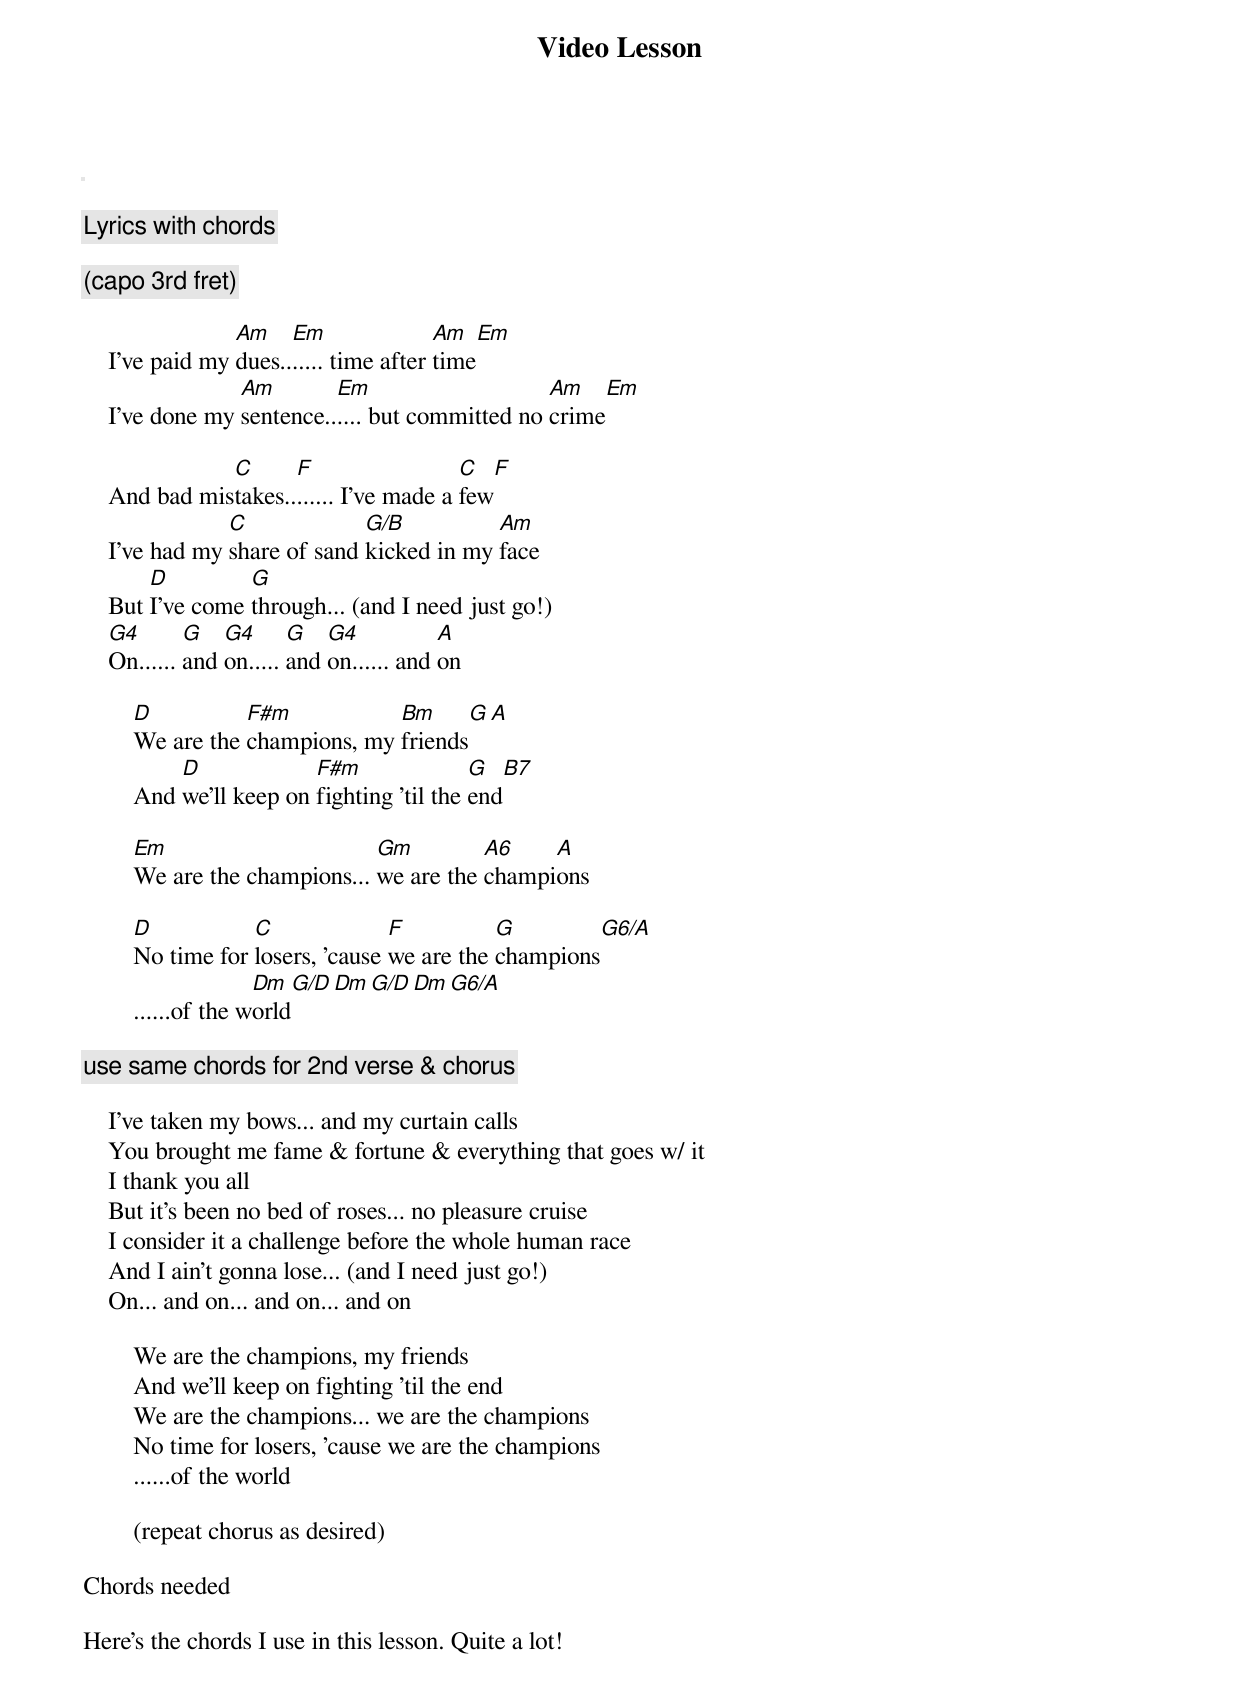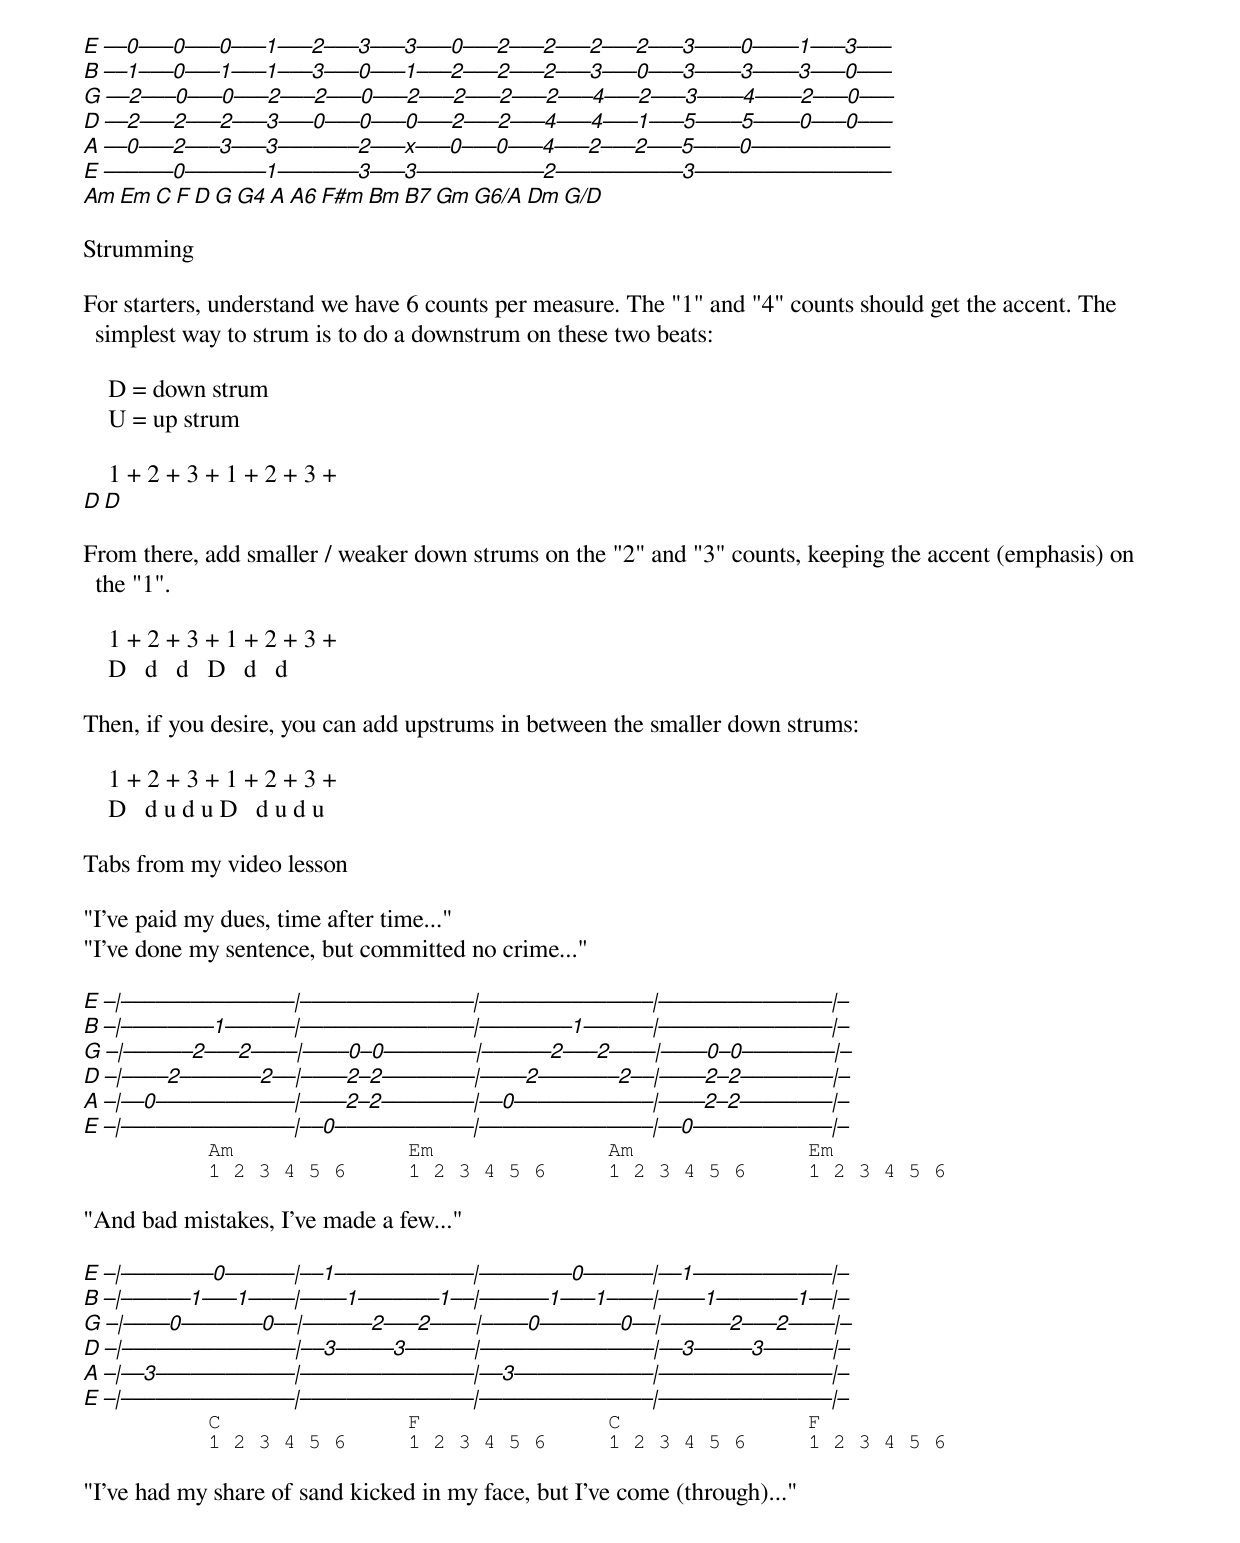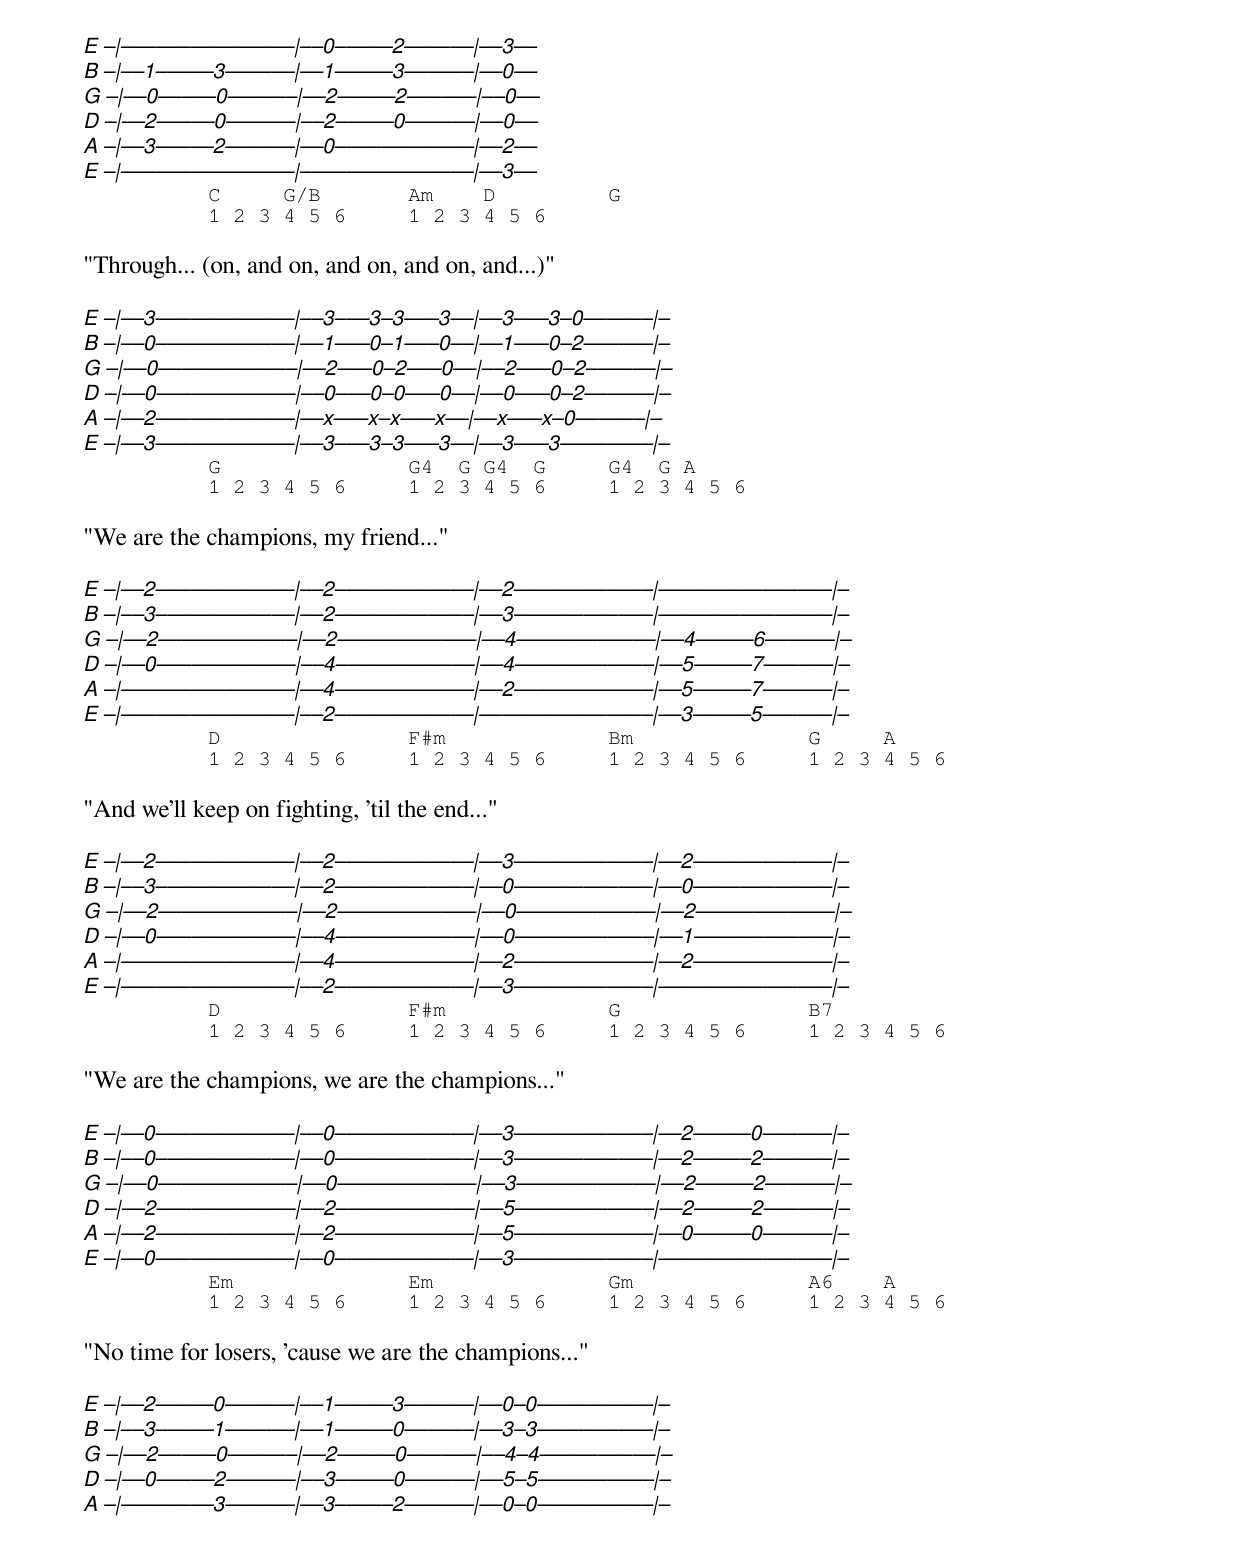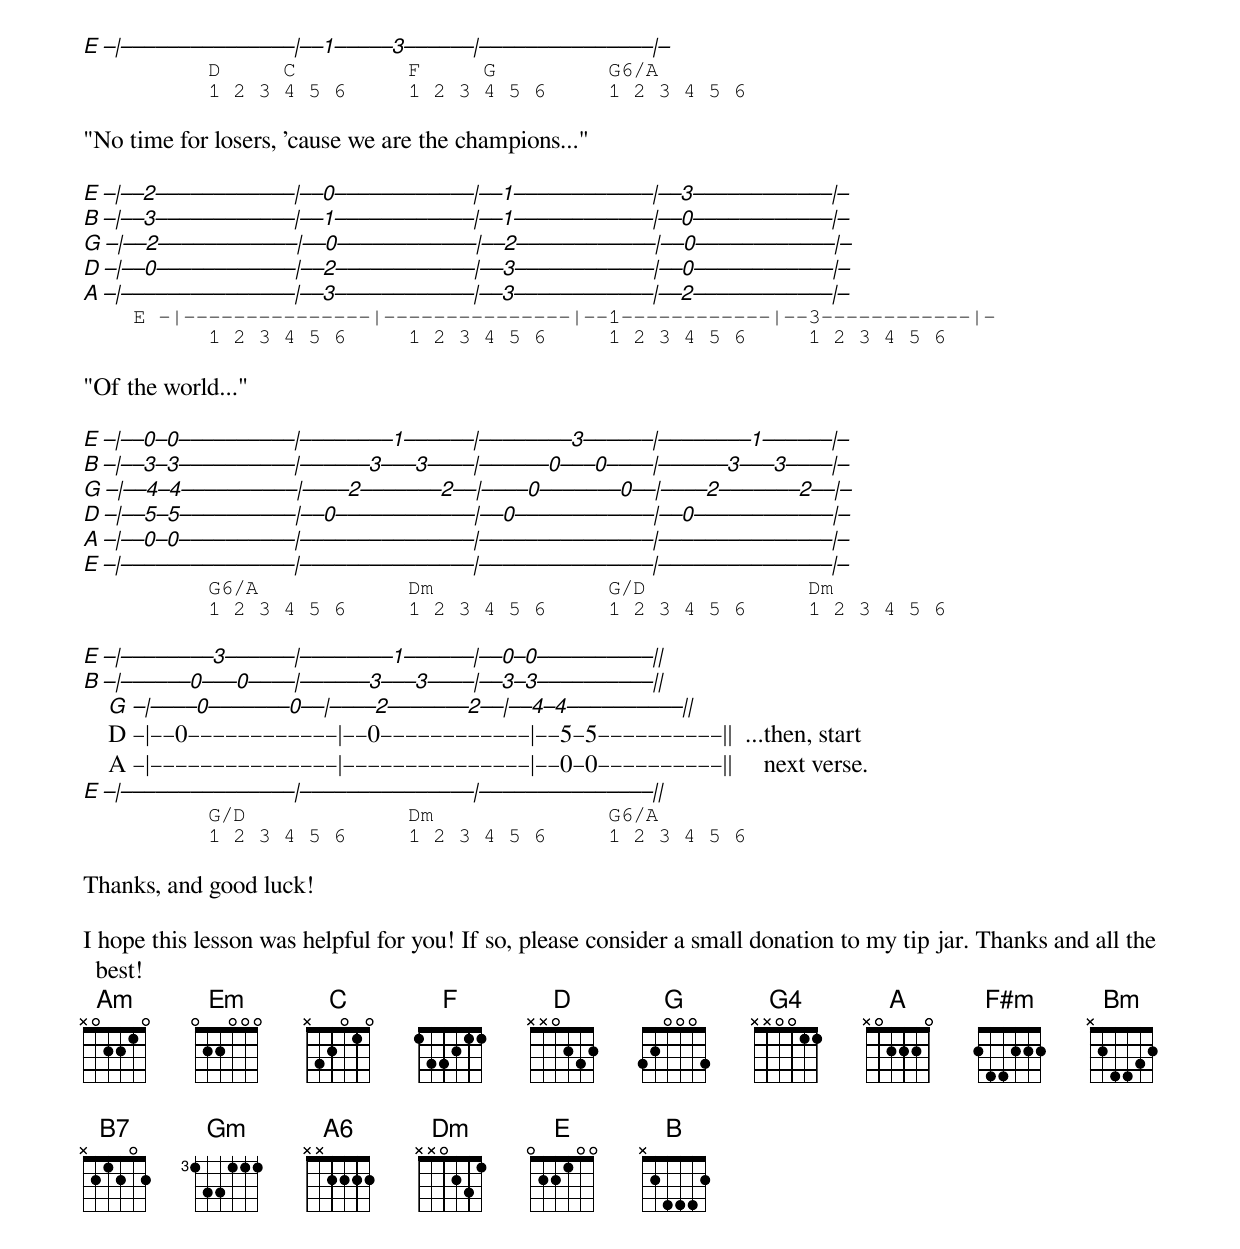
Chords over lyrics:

Video Lesson

<iframe width="560" height="315" src="https://www.youtube.com/embed/xqoY-V_O5P0?showinfo=0" frameborder="0" allowfullscreen></iframe>

Lyrics with chords

    (capo 3rd fret)

                 Am    Em               Am    Em
    I've paid my dues....... time after time
                 Am        Em                    Am     Em
    I've done my sentence...... but committed no crime

               C      F                  C     F
    And bad mistakes........ I've made a few
                C             G/B          Am
    I've had my share of sand kicked in my face
        D         G
    But I've come through... (and I need just go!)
    G4       G   G4      G   G4           A
    On...... and on..... and on...... and on

        D          F#m           Bm       G  A
        We are the champions, my friends
            D             F#m               G    B7
        And we'll keep on fighting 'til the end

        Em                      Gm         A6    A
        We are the champions... we are the champions

        D           C              F          G         G6/A
        No time for losers, 'cause we are the champions
                      Dm  G/D  Dm  G/D  Dm  G6/A
        ......of the world

    [ use same chords for 2nd verse & chorus ]

    I've taken my bows... and my curtain calls
    You brought me fame & fortune & everything that goes w/ it
    I thank you all
    But it's been no bed of roses... no pleasure cruise
    I consider it a challenge before the whole human race
    And I ain't gonna lose... (and I need just go!)
    On... and on... and on... and on

        We are the champions, my friends
        And we'll keep on fighting 'til the end
        We are the champions... we are the champions
        No time for losers, 'cause we are the champions
        ......of the world

        (repeat chorus as desired)

Chords needed

Here's the chords I use in this lesson. Quite a lot!

    E ––0–––0–––0–––1–––2–––3–––3–––0–––2–––2–––2–––2–––3––––0––––1–––3–––
    B ––1–––0–––1–––1–––3–––0–––1–––2–––2–––2–––3–––0–––3––––3––––3–––0–––
    G ––2–––0–––0–––2–––2–––0–––2–––2–––2–––2–––4–––2–––3––––4––––2–––0–––
    D ––2–––2–––2–––3–––0–––0–––0–––2–––2–––4–––4–––1–––5––––5––––0–––0–––
    A ––0–––2–––3–––3–––––––2–––x–––0–––0–––4–––2–––2–––5––––0––––––––––––
    E ––––––0–––––––1–––––––3–––3–––––––––––2–––––––––––3–––––––––––––––––
        Am  Em  C   F   D   G   G4  A  A6  F#m  Bm  B7  Gm  G6/A  Dm  G/D

Strumming

For starters, understand we have 6 counts per measure. The "1" and "4" counts should get the accent. The simplest way to strum is to do a downstrum on these two beats:

    D = down strum
    U = up strum

    1 + 2 + 3 + 1 + 2 + 3 +
    D           D

From there, add smaller / weaker down strums on the "2" and "3" counts, keeping the accent (emphasis) on the "1".

    1 + 2 + 3 + 1 + 2 + 3 +
    D   d   d   D   d   d

Then, if you desire, you can add upstrums in between the smaller down strums:

    1 + 2 + 3 + 1 + 2 + 3 +
    D   d u d u D   d u d u

Tabs from my video lesson

"I've paid my dues, time after time..."
"I've done my sentence, but committed no crime..."

    E –|–––––––––––––––|–––––––––––––––|–––––––––––––––|–––––––––––––––|–
    B –|––––––––1––––––|–––––––––––––––|––––––––1––––––|–––––––––––––––|–
    G –|––––––2–––2––––|––––0–0––––––––|––––––2–––2––––|––––0–0––––––––|–
    D –|––––2–––––––2––|––––2–2––––––––|––––2–––––––2––|––––2–2––––––––|–
    A –|––0––––––––––––|––––2–2––––––––|––0––––––––––––|––––2–2––––––––|–
    E –|–––––––––––––––|––0––––––––––––|–––––––––––––––|––0––––––––––––|–
          Am              Em              Am              Em
          1 2 3 4 5 6     1 2 3 4 5 6     1 2 3 4 5 6     1 2 3 4 5 6

"And bad mistakes, I've made a few..."

    E –|––––––––0––––––|––1––––––––––––|––––––––0––––––|––1––––––––––––|–
    B –|––––––1–––1––––|––––1–––––––1––|––––––1–––1––––|––––1–––––––1––|–
    G –|––––0–––––––0––|––––––2–––2––––|––––0–––––––0––|––––––2–––2––––|–
    D –|–––––––––––––––|––3–––––3––––––|–––––––––––––––|––3–––––3––––––|–
    A –|––3––––––––––––|–––––––––––––––|––3––––––––––––|–––––––––––––––|–
    E –|–––––––––––––––|–––––––––––––––|–––––––––––––––|–––––––––––––––|–
          C               F               C               F
          1 2 3 4 5 6     1 2 3 4 5 6     1 2 3 4 5 6     1 2 3 4 5 6

"I've had my share of sand kicked in my face, but I've come (through)..."

    E –|–––––––––––––––|––0–––––2––––––|––3––
    B –|––1–––––3––––––|––1–––––3––––––|––0––
    G –|––0–––––0––––––|––2–––––2––––––|––0––
    D –|––2–––––0––––––|––2–––––0––––––|––0––
    A –|––3–––––2––––––|––0––––––––––––|––2––
    E –|–––––––––––––––|–––––––––––––––|––3––
          C     G/B       Am    D         G
          1 2 3 4 5 6     1 2 3 4 5 6

"Through... (on, and on, and on, and on, and...)"

    E –|––3––––––––––––|––3–––3–3–––3––|––3–––3–0––––––|–
    B –|––0––––––––––––|––1–––0–1–––0––|––1–––0–2––––––|–
    G –|––0––––––––––––|––2–––0–2–––0––|––2–––0–2––––––|–
    D –|––0––––––––––––|––0–––0–0–––0––|––0–––0–2––––––|–
    A –|––2––––––––––––|––x–––x–x–––x––|––x–––x–0––––––|–
    E –|––3––––––––––––|––3–––3–3–––3––|––3–––3––––––––|–
          G               G4  G G4  G     G4  G A
          1 2 3 4 5 6     1 2 3 4 5 6     1 2 3 4 5 6

"We are the champions, my friend..."

    E –|––2––––––––––––|––2––––––––––––|––2––––––––––––|–––––––––––––––|–
    B –|––3––––––––––––|––2––––––––––––|––3––––––––––––|–––––––––––––––|–
    G –|––2––––––––––––|––2––––––––––––|––4––––––––––––|––4–––––6––––––|–
    D –|––0––––––––––––|––4––––––––––––|––4––––––––––––|––5–––––7––––––|–
    A –|–––––––––––––––|––4––––––––––––|––2––––––––––––|––5–––––7––––––|–
    E –|–––––––––––––––|––2––––––––––––|–––––––––––––––|––3–––––5––––––|–
          D               F#m             Bm              G     A
          1 2 3 4 5 6     1 2 3 4 5 6     1 2 3 4 5 6     1 2 3 4 5 6

"And we'll keep on fighting, 'til the end..."

    E –|––2––––––––––––|––2––––––––––––|––3––––––––––––|––2––––––––––––|–
    B –|––3––––––––––––|––2––––––––––––|––0––––––––––––|––0––––––––––––|–
    G –|––2––––––––––––|––2––––––––––––|––0––––––––––––|––2––––––––––––|–
    D –|––0––––––––––––|––4––––––––––––|––0––––––––––––|––1––––––––––––|–
    A –|–––––––––––––––|––4––––––––––––|––2––––––––––––|––2––––––––––––|–
    E –|–––––––––––––––|––2––––––––––––|––3––––––––––––|–––––––––––––––|–
          D               F#m             G               B7
          1 2 3 4 5 6     1 2 3 4 5 6     1 2 3 4 5 6     1 2 3 4 5 6

"We are the champions, we are the champions..."

    E –|––0––––––––––––|––0––––––––––––|––3––––––––––––|––2–––––0––––––|–
    B –|––0––––––––––––|––0––––––––––––|––3––––––––––––|––2–––––2––––––|–
    G –|––0––––––––––––|––0––––––––––––|––3––––––––––––|––2–––––2––––––|–
    D –|––2––––––––––––|––2––––––––––––|––5––––––––––––|––2–––––2––––––|–
    A –|––2––––––––––––|––2––––––––––––|––5––––––––––––|––0–––––0––––––|–
    E –|––0––––––––––––|––0––––––––––––|––3––––––––––––|–––––––––––––––|–
          Em              Em              Gm              A6    A
          1 2 3 4 5 6     1 2 3 4 5 6     1 2 3 4 5 6     1 2 3 4 5 6

"No time for losers, 'cause we are the champions..."

    E –|––2–––––0––––––|––1–––––3––––––|––0–0––––––––––|–
    B –|––3–––––1––––––|––1–––––0––––––|––3–3––––––––––|–
    G –|––2–––––0––––––|––2–––––0––––––|––4–4––––––––––|–
    D –|––0–––––2––––––|––3–––––0––––––|––5–5––––––––––|–
    A –|––––––––3––––––|––3–––––2––––––|––0–0––––––––––|–
    E –|–––––––––––––––|––1–––––3––––––|–––––––––––––––|–
          D     C         F     G         G6/A
          1 2 3 4 5 6     1 2 3 4 5 6     1 2 3 4 5 6

"No time for losers, 'cause we are the champions..."

    E –|––2––––––––––––|––0––––––––––––|––1––––––––––––|––3––––––––––––|–
    B –|––3––––––––––––|––1––––––––––––|––1––––––––––––|––0––––––––––––|–
    G –|––2––––––––––––|––0––––––––––––|––2––––––––––––|––0––––––––––––|–
    D –|––0––––––––––––|––2––––––––––––|––3––––––––––––|––0––––––––––––|–
    A –|–––––––––––––––|––3––––––––––––|––3––––––––––––|––2––––––––––––|–
    E –|–––––––––––––––|–––––––––––––––|––1––––––––––––|––3––––––––––––|–
          1 2 3 4 5 6     1 2 3 4 5 6     1 2 3 4 5 6     1 2 3 4 5 6

"Of the world..."

    E –|––0–0––––––––––|––––––––1––––––|––––––––3––––––|––––––––1––––––|–
    B –|––3–3––––––––––|––––––3–––3––––|––––––0–––0––––|––––––3–––3––––|–
    G –|––4–4––––––––––|––––2–––––––2––|––––0–––––––0––|––––2–––––––2––|–
    D –|––5–5––––––––––|––0––––––––––––|––0––––––––––––|––0––––––––––––|–
    A –|––0–0––––––––––|–––––––––––––––|–––––––––––––––|–––––––––––––––|–
    E –|–––––––––––––––|–––––––––––––––|–––––––––––––––|–––––––––––––––|–
          G6/A            Dm              G/D             Dm
          1 2 3 4 5 6     1 2 3 4 5 6     1 2 3 4 5 6     1 2 3 4 5 6

    E –|––––––––3––––––|––––––––1––––––|––0–0––––––––––||
    B –|––––––0–––0––––|––––––3–––3––––|––3–3––––––––––||
    G –|––––0–––––––0––|––––2–––––––2––|––4–4––––––––––||
    D –|––0––––––––––––|––0––––––––––––|––5–5––––––––––||  ...then, start
    A –|–––––––––––––––|–––––––––––––––|––0–0––––––––––||     next verse.
    E –|–––––––––––––––|–––––––––––––––|–––––––––––––––||
          G/D             Dm              G6/A
          1 2 3 4 5 6     1 2 3 4 5 6     1 2 3 4 5 6

Thanks, and good luck!

I hope this lesson was helpful for you! If so, please consider a small donation to my tip jar. Thanks and all the best!
